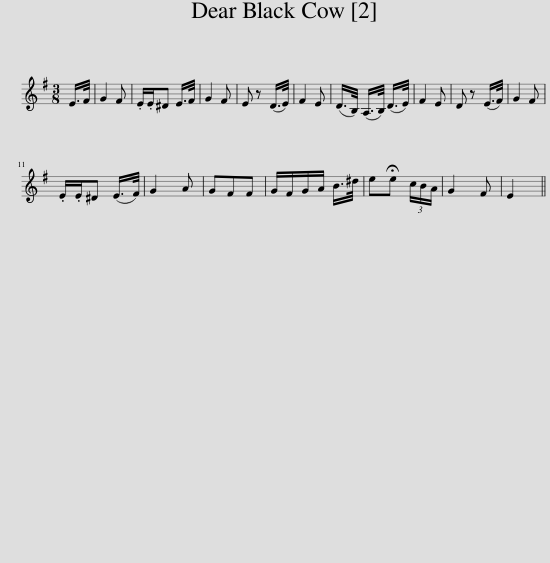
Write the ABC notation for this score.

X:1
L:1/8
M:3/8
I:linebreak $
K:Emin
V:1 treble
V:1
 E/>F/ | G2 F | .E/.E/^D E/>F/ | G2 F | E z (D/>E/) | %5
 F2 E | (D/>B,/) (A,/>B,/) (D/>E/) | F2 E | D z (E/>F/) | G2 F |$ %10
 .E/.E/^D (E/>F/) | G2 A | GFF | G/F/G/A/ B/>^d/ | e!fermata!e (3c/B/A/ | %15
 G2 F | E2 || %17
